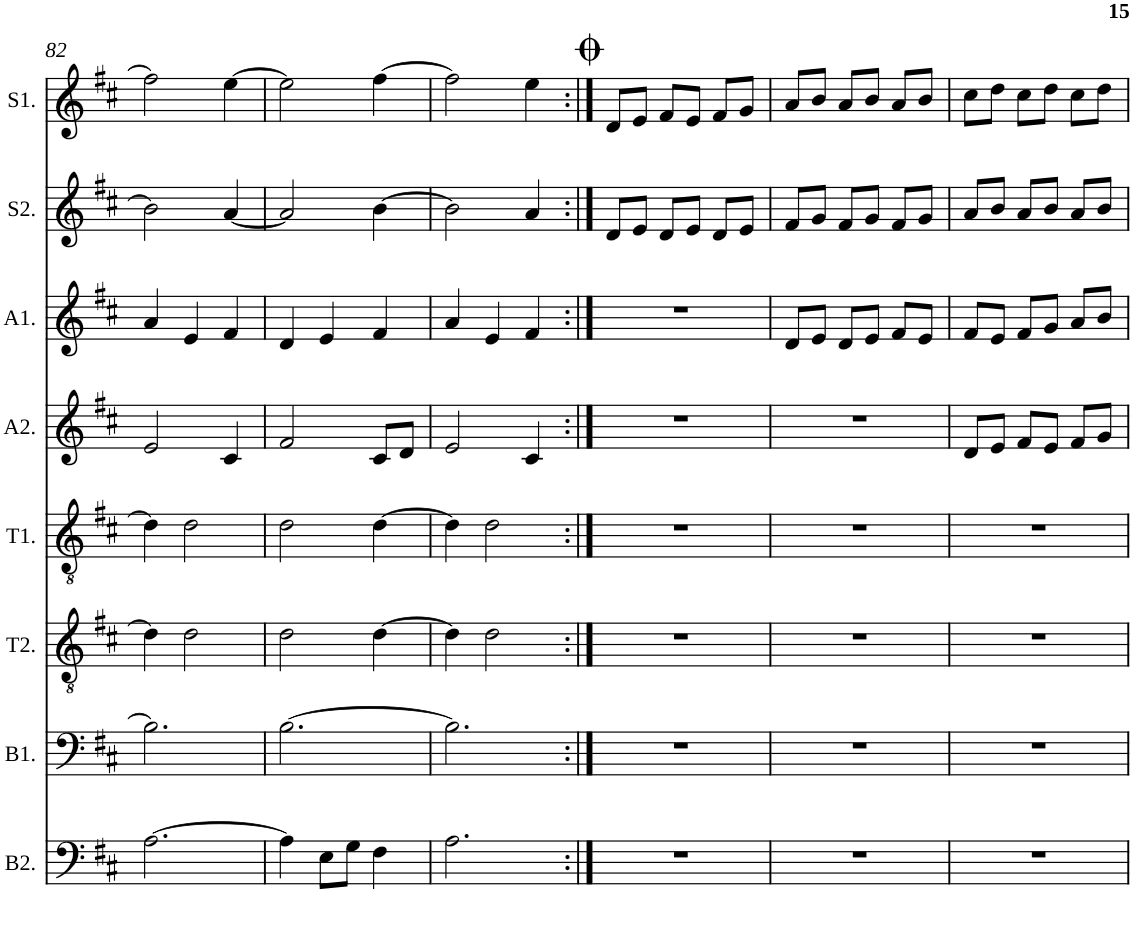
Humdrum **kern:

**kern	**kern	**kern	**kern	**kern	**kern	**kern	**kern
*part8	*part7	*part6	*part5	*part4	*part3	*part2	*part1
*staff8	*staff7	*staff6	*staff5	*staff4	*staff3	*staff2	*staff1
*I"Bass 2	*I"Bass 1	*I"Tenor 2	*I"Tenor 1	*I"Alto 2	*I"Alto 1	*I"Soprano 2	*I"Soprano 1
*I'B2.	*I'B1.	*I'T2.	*I'T1.	*I'A2.	*I'A1.	*I'S2.	*I'S1.
!!LO:PB:g=z
*clefF4	*clefF4	*clefGv2	*clefGv2	*clefG2	*clefG2	*clefG2	*clefG2
*k[f#c#]	*k[f#c#]	*k[f#c#]	*k[f#c#]	*k[f#c#]	*k[f#c#]	*k[f#c#]	*k[f#c#]
*b:	*b:	*b:	*b:	*b:	*b:	*b:	*b:
*M3/4	*M3/4	*M3/4	*M3/4	*M3/4	*M3/4	*M3/4	*M3/4
=82	=82	=82	=82	=82	=82	=82	=82
[2.A\	2.B\]	4d\]	4d\]	2e/	4a/	2b\]	2ff#\]
.	.	2d\	2d\	.	4e/	.	.
.	.	.	.	4c#/	4f#/	[4a/	[4ee\
=83	=83	=83	=83	=83	=83	=83	=83
4A\]	[2.B\	2d\	2d\	2f#/	4d/	2a/]	2ee\]
8E\L	.	.	.	.	4e/	.	.
8G\J	.	.	.	.	.	.	.
4F#\	.	[4d\	[4d\	8c#/L	4f#/	[4b\	[4ff#\
.	.	.	.	8d/J	.	.	.
=84	=84	=84	=84	=84	=84	=84	=84
2.A\	2.B\]	4d\]	4d\]	2e/	4a/	2b\]	2ff#\]
.	.	2d\	2d\	.	4e/	.	.
.	.	.	.	4c#/	4f#/	4a/	4ee\
=85:|!	=85:|!	=85:|!	=85:|!	=85:|!	=85:|!	=85:|!	=85:|!
2.r	2.r	2.r	2.r	2.r	2.r	8d/L	8d/L
.	.	.	.	.	.	8e/J	8e/J
.	.	.	.	.	.	8d/L	8f#/L
.	.	.	.	.	.	8e/J	8e/J
.	.	.	.	.	.	8d/L	8f#/L
.	.	.	.	.	.	8e/J	8g/J
=86	=86	=86	=86	=86	=86	=86	=86
2.r	2.r	2.r	2.r	2.r	8d/L	8f#/L	8a/L
.	.	.	.	.	8e/J	8g/J	8b/J
.	.	.	.	.	8d/L	8f#/L	8a/L
.	.	.	.	.	8e/J	8g/J	8b/J
.	.	.	.	.	8f#/L	8f#/L	8a/L
.	.	.	.	.	8e/J	8g/J	8b/J
=87	=87	=87	=87	=87	=87	=87	=87
2.r	2.r	2.r	2.r	8d/L	8f#/L	8a/L	8cc#\L
.	.	.	.	8e/J	8e/J	8b/J	8dd\J
.	.	.	.	8f#/L	8f#/L	8a/L	8cc#\L
.	.	.	.	8e/J	8g/J	8b/J	8dd\J
.	.	.	.	8f#/L	8a/L	8a/L	8cc#\L
.	.	.	.	8g/J	8b/J	8b/J	8dd\J
=	=	=	=	=	=	=	=
*-	*-	*-	*-	*-	*-	*-	*-
